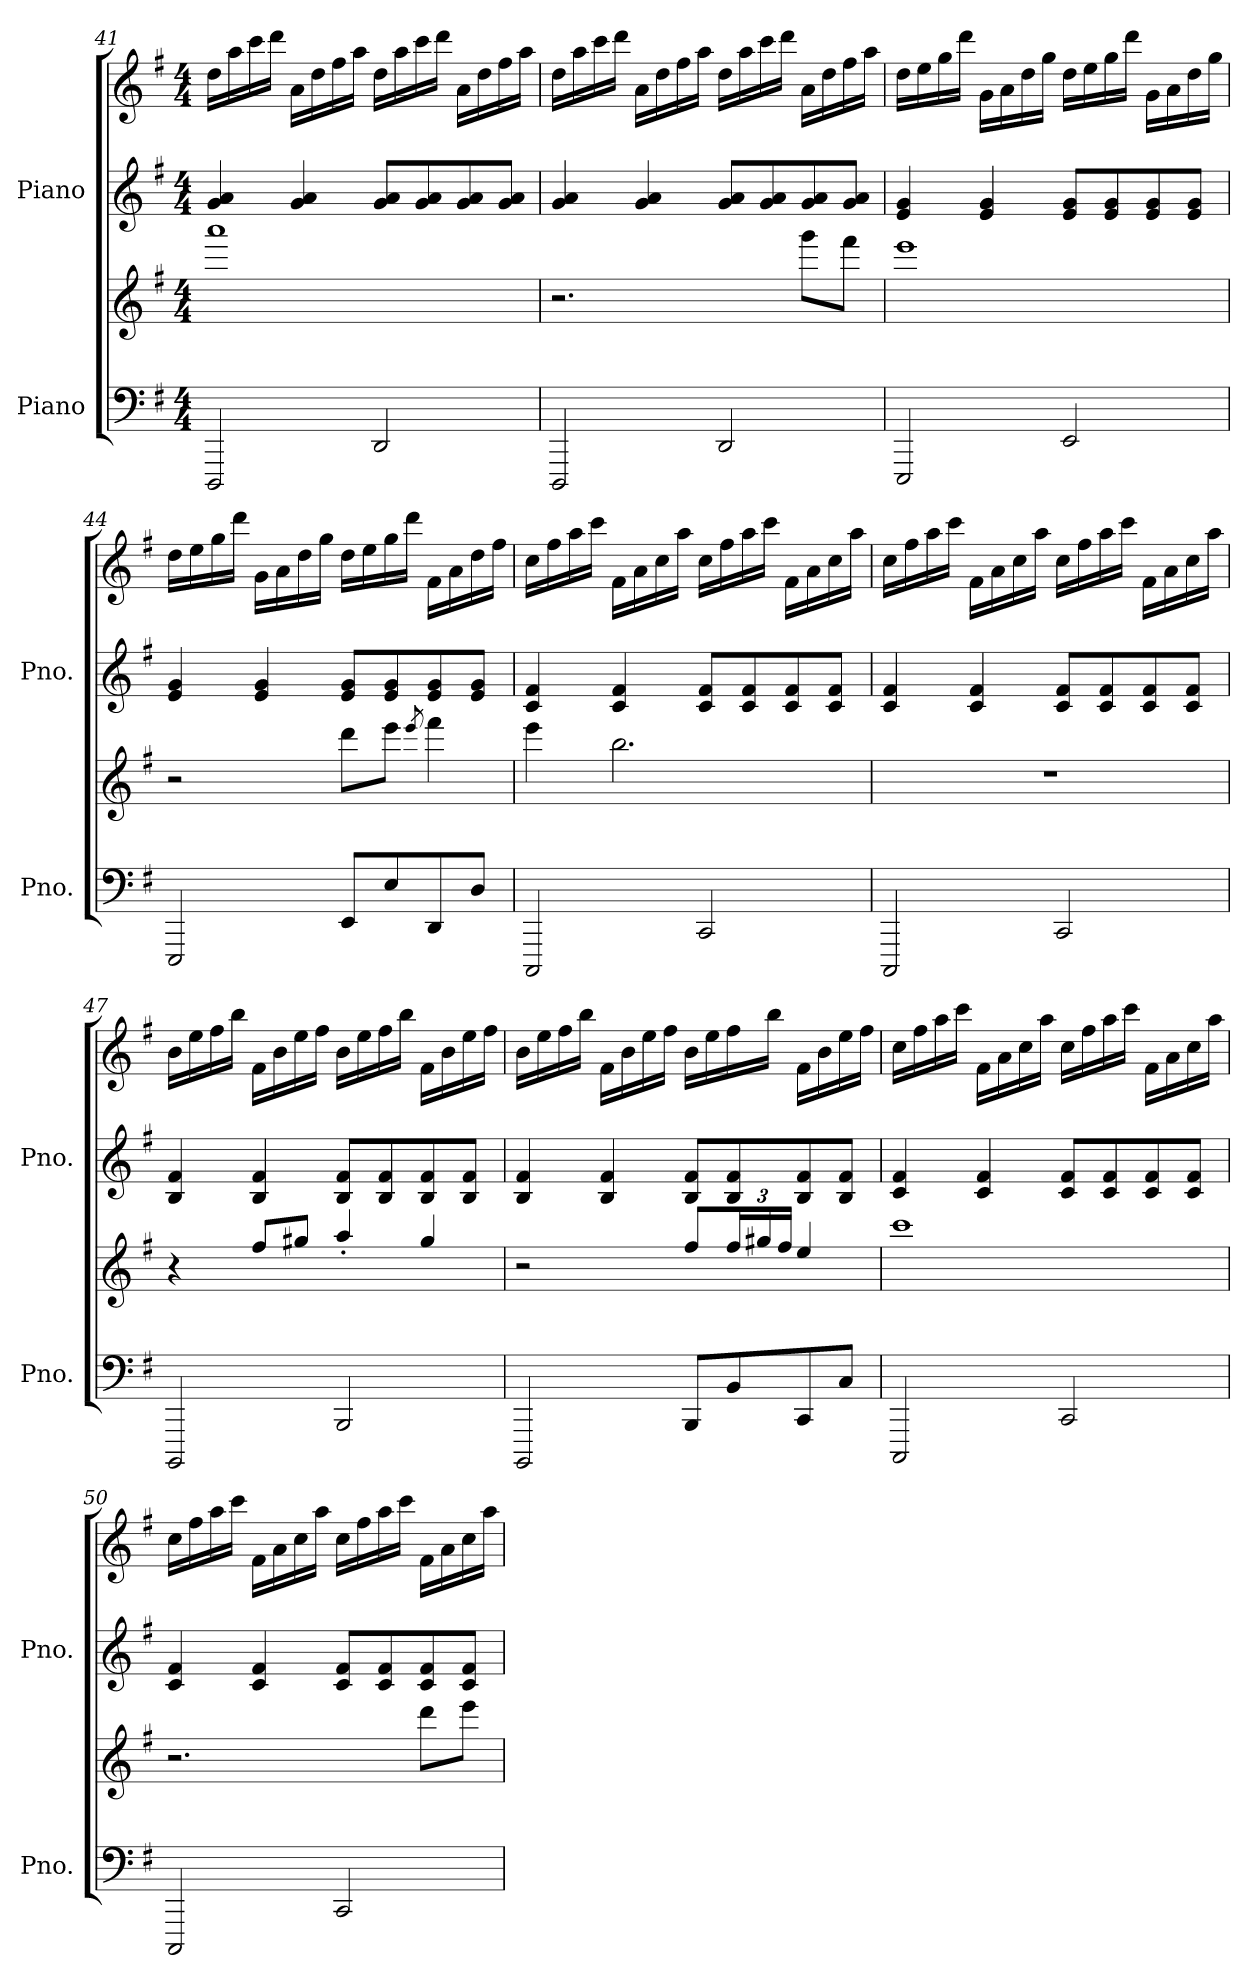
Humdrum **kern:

**kern	**kern	**kern	**kern
*part2	*part2	*part1	*part1
*staff4	*staff3	*staff2	*staff1
*I"Piano	*	*I"Piano	*
*I'Pno.	*	*I'Pno.	*
!!LO:PB:g=z
*clefF4	*clefG2	*clefG2	*clefG2
*k[f#]	*k[f#]	*k[f#]	*k[f#]
*M4/4	*M4/4	*M4/4	*M4/4
=41	=41	=41	=41
2DDD/	1aaa	4g/ 4a/	16dd\LL
.	.	.	16aa\
.	.	.	16ccc\
.	.	.	16ddd\JJ
.	.	4g/ 4a/	16a\LL
.	.	.	16dd\
.	.	.	16ff#\
.	.	.	16aa\JJ
2DD/	.	8g/ 8a/L	16dd\LL
.	.	.	16aa\
.	.	8g/ 8a/	16ccc\
.	.	.	16ddd\JJ
.	.	8g/ 8a/	16a\LL
.	.	.	16dd\
.	.	8g/ 8a/J	16ff#\
.	.	.	16aa\JJ
=42	=42	=42	=42
2DDD/	2.r	4g/ 4a/	16dd\LL
.	.	.	16aa\
.	.	.	16ccc\
.	.	.	16ddd\JJ
.	.	4g/ 4a/	16a\LL
.	.	.	16dd\
.	.	.	16ff#\
.	.	.	16aa\JJ
2DD/	.	8g/ 8a/L	16dd\LL
.	.	.	16aa\
.	.	8g/ 8a/	16ccc\
.	.	.	16ddd\JJ
.	8ggg\L	8g/ 8a/	16a\LL
.	.	.	16dd\
.	8fff#\J	8g/ 8a/J	16ff#\
.	.	.	16aa\JJ
!!LO:LB:g=z
=43	=43	=43	=43
2EEE/	1eee	4e/ 4g/	16dd\LL
.	.	.	16ee\
.	.	.	16gg\
.	.	.	16ddd\JJ
.	.	4e/ 4g/	16g\LL
.	.	.	16a\
.	.	.	16dd\
.	.	.	16gg\JJ
2EE/	.	8e/ 8g/L	16dd\LL
.	.	.	16ee\
.	.	8e/ 8g/	16gg\
.	.	.	16ddd\JJ
.	.	8e/ 8g/	16g\LL
.	.	.	16a\
.	.	8e/ 8g/J	16dd\
.	.	.	16gg\JJ
=44	=44	=44	=44
2EEE/	2r	4e/ 4g/	16dd\LL
.	.	.	16ee\
.	.	.	16gg\
.	.	.	16ddd\JJ
.	.	4e/ 4g/	16g\LL
.	.	.	16a\
.	.	.	16dd\
.	.	.	16gg\JJ
8EE/L	8ddd\L	8e/ 8g/L	16dd\LL
.	.	.	16ee\
8E/	8eee\J	8e/ 8g/	16gg\
.	.	.	16ddd\JJ
.	8qeee/	.	.
8DD/	4fff#\	8e/ 8g/	16f#\LL
.	.	.	16a\
8D/J	.	8e/ 8g/J	16dd\
.	.	.	16ff#\JJ
!!LO:LB:g=z
=45	=45	=45	=45
2CCC/	4eee\	4c/ 4f#/	16cc\LL
.	.	.	16ff#\
.	.	.	16aa\
.	.	.	16ccc\JJ
.	2.bb\	4c/ 4f#/	16f#\LL
.	.	.	16a\
.	.	.	16cc\
.	.	.	16aa\JJ
2CC/	.	8c/ 8f#/L	16cc\LL
.	.	.	16ff#\
.	.	8c/ 8f#/	16aa\
.	.	.	16ccc\JJ
.	.	8c/ 8f#/	16f#\LL
.	.	.	16a\
.	.	8c/ 8f#/J	16cc\
.	.	.	16aa\JJ
=46	=46	=46	=46
2CCC/	1r	4c/ 4f#/	16cc\LL
.	.	.	16ff#\
.	.	.	16aa\
.	.	.	16ccc\JJ
.	.	4c/ 4f#/	16f#\LL
.	.	.	16a\
.	.	.	16cc\
.	.	.	16aa\JJ
2CC/	.	8c/ 8f#/L	16cc\LL
.	.	.	16ff#\
.	.	8c/ 8f#/	16aa\
.	.	.	16ccc\JJ
.	.	8c/ 8f#/	16f#\LL
.	.	.	16a\
.	.	8c/ 8f#/J	16cc\
.	.	.	16aa\JJ
!!LO:PB:g=z
=47	=47	=47	=47
2BBBB/	4r	4B/ 4f#/	16b\LL
.	.	.	16ee\
.	.	.	16ff#\
.	.	.	16bb\JJ
.	8ff#/L	4B/ 4f#/	16f#\LL
.	.	.	16b\
.	8gg#X/J	.	16ee\
.	.	.	16ff#\JJ
2BBB/	4aa'/	8B/ 8f#/L	16b\LL
.	.	.	16ee\
.	.	8B/ 8f#/	16ff#\
.	.	.	16bb\JJ
.	4gg#/	8B/ 8f#/	16f#\LL
.	.	.	16b\
.	.	8B/ 8f#/J	16ee\
.	.	.	16ff#\JJ
=48	=48	=48	=48
2BBBB/	2r	4B/ 4f#/	16b\LL
.	.	.	16ee\
.	.	.	16ff#\
.	.	.	16bb\JJ
.	.	4B/ 4f#/	16f#\LL
.	.	.	16b\
.	.	.	16ee\
.	.	.	16ff#\JJ
8BBB/L	8ff#/L	8B/ 8f#/L	16b\LL
.	.	.	16ee\
*	*Xbrackettup	*	*
8BB/	24ff#/L	8B/ 8f#/	16ff#\
.	24gg#X/	.	.
.	.	.	16bb\JJ
.	24ff#/JJ	.	.
8CC/	4ee/	8B/ 8f#/	16f#\LL
.	.	.	16b\
8C/J	.	8B/ 8f#/J	16ee\
.	.	.	16ff#\JJ
!!LO:LB:g=z
=49	=49	=49	=49
2CCC/	1ccc	4c/ 4f#/	16cc\LL
.	.	.	16ff#\
.	.	.	16aa\
.	.	.	16ccc\JJ
.	.	4c/ 4f#/	16f#\LL
.	.	.	16a\
.	.	.	16cc\
.	.	.	16aa\JJ
2CC/	.	8c/ 8f#/L	16cc\LL
.	.	.	16ff#\
.	.	8c/ 8f#/	16aa\
.	.	.	16ccc\JJ
.	.	8c/ 8f#/	16f#\LL
.	.	.	16a\
.	.	8c/ 8f#/J	16cc\
.	.	.	16aa\JJ
=50	=50	=50	=50
2CCC/	2.r	4c/ 4f#/	16cc\LL
.	.	.	16ff#\
.	.	.	16aa\
.	.	.	16ccc\JJ
.	.	4c/ 4f#/	16f#\LL
.	.	.	16a\
.	.	.	16cc\
.	.	.	16aa\JJ
2CC/	.	8c/ 8f#/L	16cc\LL
.	.	.	16ff#\
.	.	8c/ 8f#/	16aa\
.	.	.	16ccc\JJ
.	8ddd\L	8c/ 8f#/	16f#\LL
.	.	.	16a\
.	8eee\J	8c/ 8f#/J	16cc\
.	.	.	16aa\JJ
=	=	=	=
*-	*-	*-	*-
